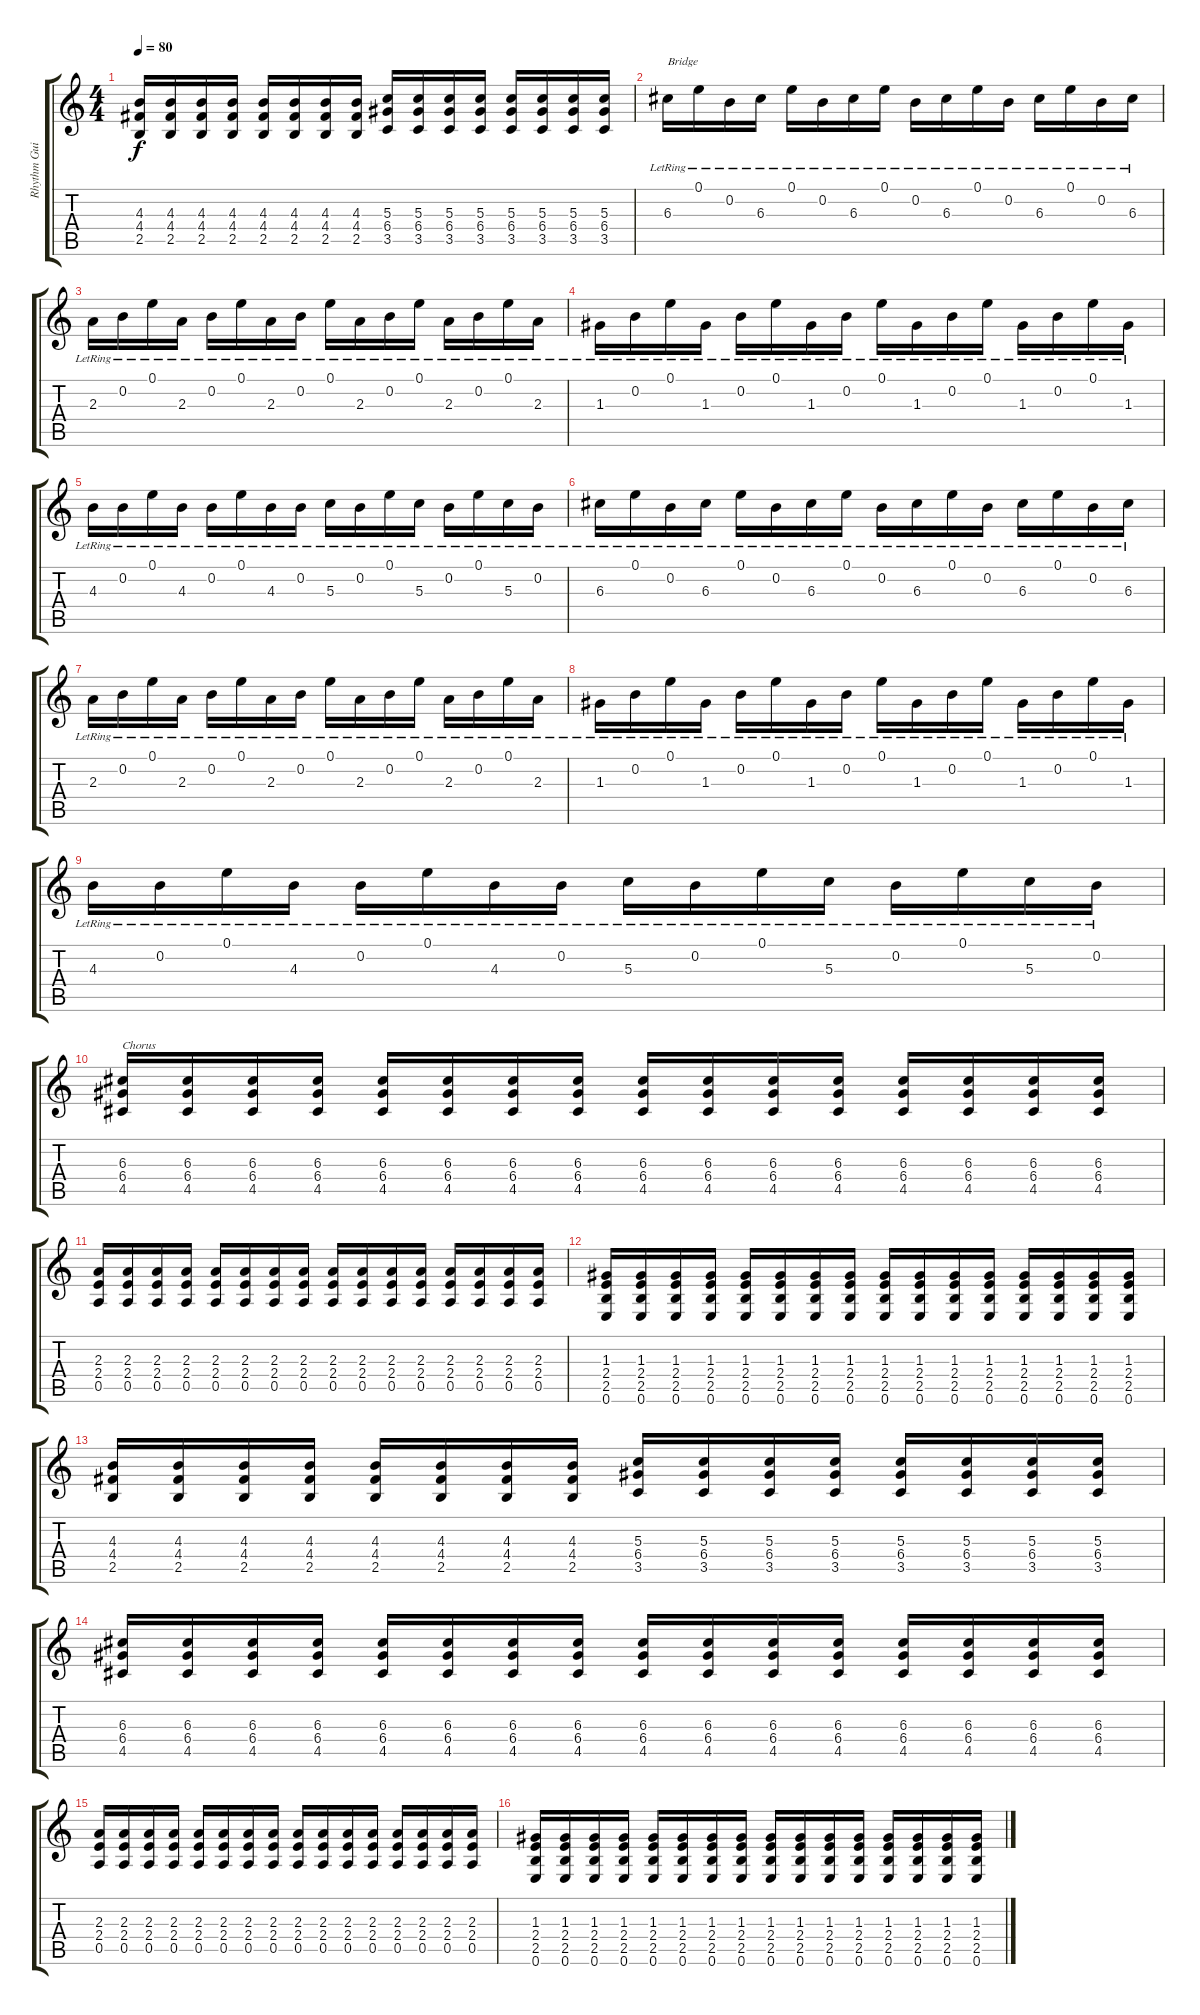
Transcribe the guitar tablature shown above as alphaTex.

\track ("Rhythm Guitar" "Rhythm Gui") {instrument overdrivenguitar}
\staff {score tabs}
\tuning (E4 B3 G3 D3 A2 E2) {hide}
\ts (4 4)
\tempo 80
\clef g2
\ks c
(4.3 4.4 2.5).16{dy f} (4.3 4.4 2.5).16 (4.3 4.4 2.5).16 (4.3 4.4 2.5).16 (4.3 4.4 2.5).16 (4.3 4.4 2.5).16 (4.3 4.4 2.5).16 (4.3 4.4 2.5).16 (5.3 6.4 3.5).16 (5.3 6.4 3.5).16 (5.3 6.4 3.5).16 (5.3 6.4 3.5).16 (5.3 6.4 3.5).16 (5.3 6.4 3.5).16 (5.3 6.4 3.5).16 (5.3 6.4 3.5).16 |
6.3{lr}.16{txt "Bridge"} 0.1{lr}.16 0.2{lr}.16 6.3{lr}.16 0.1{lr}.16 0.2{lr}.16 6.3{lr}.16 0.1{lr}.16 0.2{lr}.16 6.3{lr}.16 0.1{lr}.16 0.2{lr}.16 6.3{lr}.16 0.1{lr}.16 0.2{lr}.16 6.3{lr}.16 |
2.3{lr}.16 0.2{lr}.16 0.1{lr}.16 2.3{lr}.16 0.2{lr}.16 0.1{lr}.16 2.3{lr}.16 0.2{lr}.16 0.1{lr}.16 2.3{lr}.16 0.2{lr}.16 0.1{lr}.16 2.3{lr}.16 0.2{lr}.16 0.1{lr}.16 2.3{lr}.16 |
1.3{lr}.16 0.2{lr}.16 0.1{lr}.16 1.3{lr}.16 0.2{lr}.16 0.1{lr}.16 1.3{lr}.16 0.2{lr}.16 0.1{lr}.16 1.3{lr}.16 0.2{lr}.16 0.1{lr}.16 1.3{lr}.16 0.2{lr}.16 0.1{lr}.16 1.3{lr}.16 |
4.3{lr}.16 0.2{lr}.16 0.1{lr}.16 4.3{lr}.16 0.2{lr}.16 0.1{lr}.16 4.3{lr}.16 0.2{lr}.16 5.3{lr}.16 0.2{lr}.16 0.1{lr}.16 5.3{lr}.16 0.2{lr}.16 0.1{lr}.16 5.3{lr}.16 0.2{lr}.16 |
6.3{lr}.16 0.1{lr}.16 0.2{lr}.16 6.3{lr}.16 0.1{lr}.16 0.2{lr}.16 6.3{lr}.16 0.1{lr}.16 0.2{lr}.16 6.3{lr}.16 0.1{lr}.16 0.2{lr}.16 6.3{lr}.16 0.1{lr}.16 0.2{lr}.16 6.3{lr}.16 |
2.3{lr}.16 0.2{lr}.16 0.1{lr}.16 2.3{lr}.16 0.2{lr}.16 0.1{lr}.16 2.3{lr}.16 0.2{lr}.16 0.1{lr}.16 2.3{lr}.16 0.2{lr}.16 0.1{lr}.16 2.3{lr}.16 0.2{lr}.16 0.1{lr}.16 2.3{lr}.16 |
1.3{lr}.16 0.2{lr}.16 0.1{lr}.16 1.3{lr}.16 0.2{lr}.16 0.1{lr}.16 1.3{lr}.16 0.2{lr}.16 0.1{lr}.16 1.3{lr}.16 0.2{lr}.16 0.1{lr}.16 1.3{lr}.16 0.2{lr}.16 0.1{lr}.16 1.3{lr}.16 |
4.3{lr}.16 0.2{lr}.16 0.1{lr}.16 4.3{lr}.16 0.2{lr}.16 0.1{lr}.16 4.3{lr}.16 0.2{lr}.16 5.3{lr}.16 0.2{lr}.16 0.1{lr}.16 5.3{lr}.16 0.2{lr}.16 0.1{lr}.16 5.3{lr}.16 0.2{lr}.16 |
(6.3 6.4 4.5).16{txt "Chorus"} (6.3 6.4 4.5).16 (6.3 6.4 4.5).16 (6.3 6.4 4.5).16 (6.3 6.4 4.5).16 (6.3 6.4 4.5).16 (6.3 6.4 4.5).16 (6.3 6.4 4.5).16 (6.3 6.4 4.5).16 (6.3 6.4 4.5).16 (6.3 6.4 4.5).16 (6.3 6.4 4.5).16 (6.3 6.4 4.5).16 (6.3 6.4 4.5).16 (6.3 6.4 4.5).16 (6.3 6.4 4.5).16 |
(2.3 2.4 0.5).16 (2.3 2.4 0.5).16 (2.3 2.4 0.5).16 (2.3 2.4 0.5).16 (2.3 2.4 0.5).16 (2.3 2.4 0.5).16 (2.3 2.4 0.5).16 (2.3 2.4 0.5).16 (2.3 2.4 0.5).16 (2.3 2.4 0.5).16 (2.3 2.4 0.5).16 (2.3 2.4 0.5).16 (2.3 2.4 0.5).16 (2.3 2.4 0.5).16 (2.3 2.4 0.5).16 (2.3 2.4 0.5).16 |
(1.3 2.4 2.5 0.6).16 (1.3 2.4 2.5 0.6).16 (1.3 2.4 2.5 0.6).16 (1.3 2.4 2.5 0.6).16 (1.3 2.4 2.5 0.6).16 (1.3 2.4 2.5 0.6).16 (1.3 2.4 2.5 0.6).16 (1.3 2.4 2.5 0.6).16 (1.3 2.4 2.5 0.6).16 (1.3 2.4 2.5 0.6).16 (1.3 2.4 2.5 0.6).16 (1.3 2.4 2.5 0.6).16 (1.3 2.4 2.5 0.6).16 (1.3 2.4 2.5 0.6).16 (1.3 2.4 2.5 0.6).16 (1.3 2.4 2.5 0.6).16 |
(4.3 4.4 2.5).16 (4.3 4.4 2.5).16 (4.3 4.4 2.5).16 (4.3 4.4 2.5).16 (4.3 4.4 2.5).16 (4.3 4.4 2.5).16 (4.3 4.4 2.5).16 (4.3 4.4 2.5).16 (5.3 6.4 3.5).16 (5.3 6.4 3.5).16 (5.3 6.4 3.5).16 (5.3 6.4 3.5).16 (5.3 6.4 3.5).16 (5.3 6.4 3.5).16 (5.3 6.4 3.5).16 (5.3 6.4 3.5).16 |
(6.3 6.4 4.5).16 (6.3 6.4 4.5).16 (6.3 6.4 4.5).16 (6.3 6.4 4.5).16 (6.3 6.4 4.5).16 (6.3 6.4 4.5).16 (6.3 6.4 4.5).16 (6.3 6.4 4.5).16 (6.3 6.4 4.5).16 (6.3 6.4 4.5).16 (6.3 6.4 4.5).16 (6.3 6.4 4.5).16 (6.3 6.4 4.5).16 (6.3 6.4 4.5).16 (6.3 6.4 4.5).16 (6.3 6.4 4.5).16 |
(2.3 2.4 0.5).16 (2.3 2.4 0.5).16 (2.3 2.4 0.5).16 (2.3 2.4 0.5).16 (2.3 2.4 0.5).16 (2.3 2.4 0.5).16 (2.3 2.4 0.5).16 (2.3 2.4 0.5).16 (2.3 2.4 0.5).16 (2.3 2.4 0.5).16 (2.3 2.4 0.5).16 (2.3 2.4 0.5).16 (2.3 2.4 0.5).16 (2.3 2.4 0.5).16 (2.3 2.4 0.5).16 (2.3 2.4 0.5).16 |
(1.3 2.4 2.5 0.6).16 (1.3 2.4 2.5 0.6).16 (1.3 2.4 2.5 0.6).16 (1.3 2.4 2.5 0.6).16 (1.3 2.4 2.5 0.6).16 (1.3 2.4 2.5 0.6).16 (1.3 2.4 2.5 0.6).16 (1.3 2.4 2.5 0.6).16 (1.3 2.4 2.5 0.6).16 (1.3 2.4 2.5 0.6).16 (1.3 2.4 2.5 0.6).16 (1.3 2.4 2.5 0.6).16 (1.3 2.4 2.5 0.6).16 (1.3 2.4 2.5 0.6).16 (1.3 2.4 2.5 0.6).16 (1.3 2.4 2.5 0.6).16
